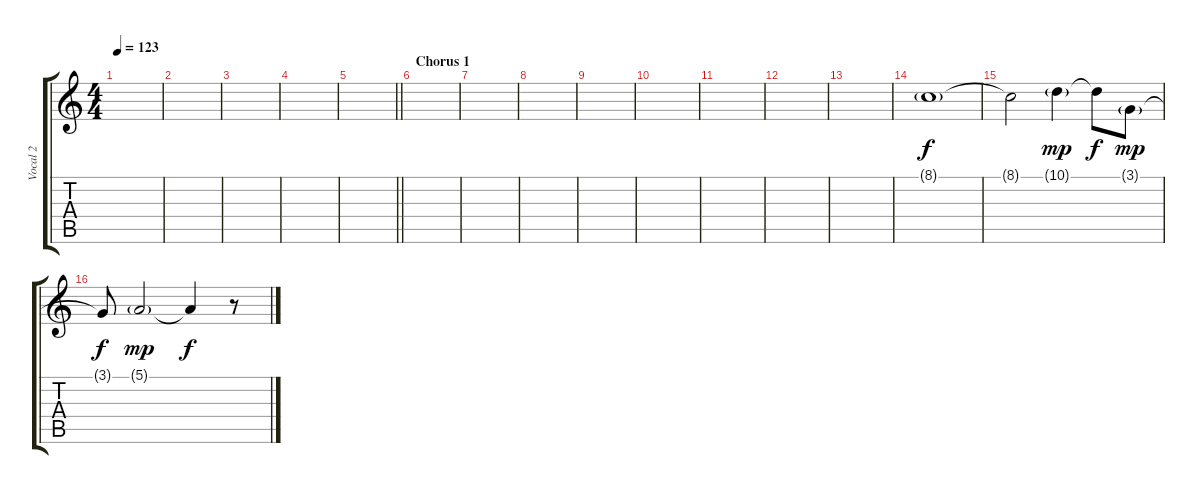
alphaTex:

\track ("Vocal 2" "Vocal 2") {instrument lead6voice}
\staff {score tabs}
\tuning (E4 B3 G3 D3 A2 E2) {hide}
\ts (4 4)
\tempo 123
\clef g2
\ks c
|
|
|
|
\barLineRight lightlight
|
\section ("" "Chorus 1")
|
|
|
|
|
|
|
|
8.1{g}.1 |
8.1{t}.2{dy f} 10.1{g}.4{dy mp} 10.1{t}.8{dy f} 3.1{g}.8{dy mp} |
3.1{t}.8{dy f} 5.1{g}.2{dy mp} 5.1{t}.4{dy f} r.8
